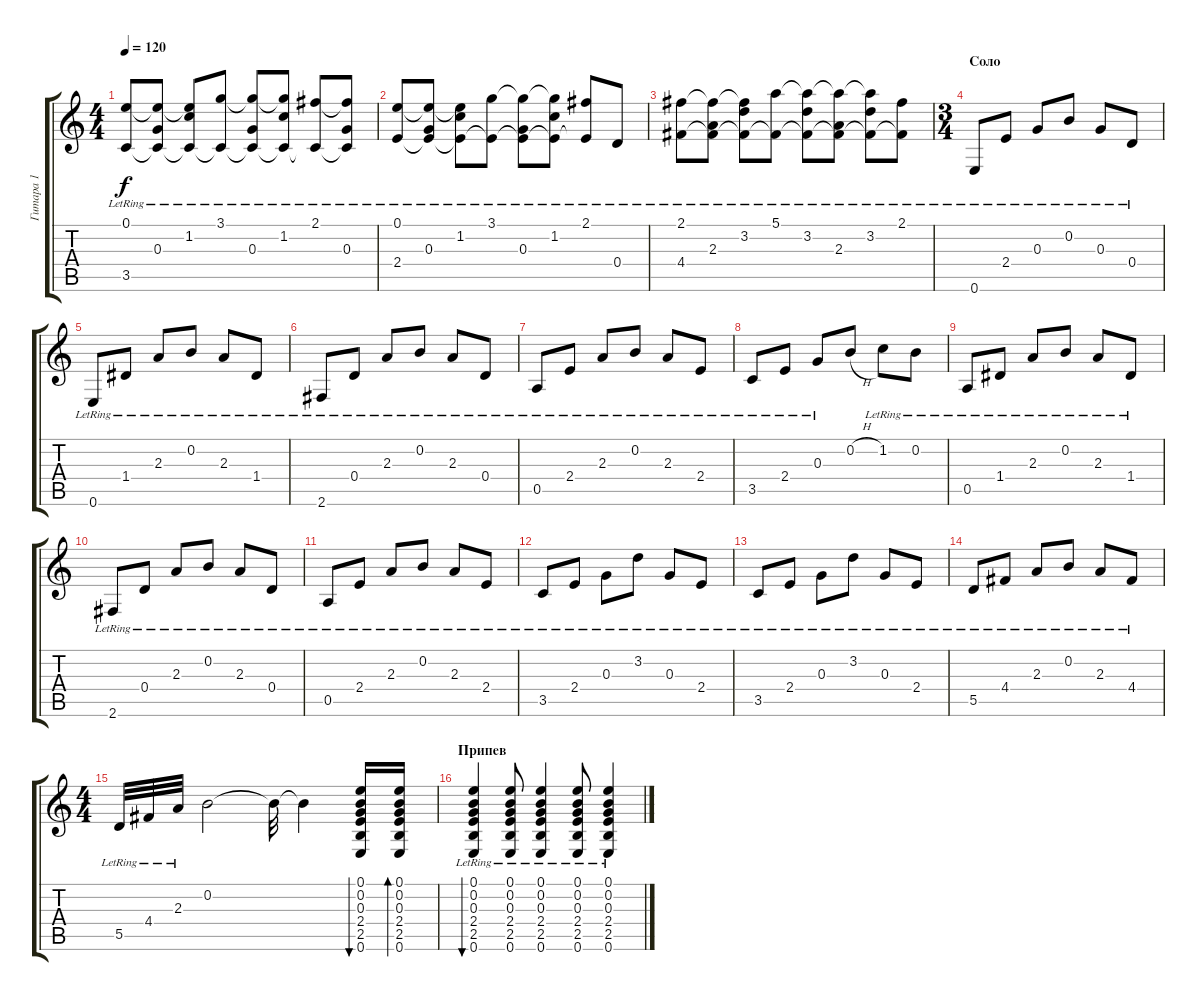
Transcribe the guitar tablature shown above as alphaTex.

\track ("Гитара 1" "Гитара 1") {instrument acousticguitarsteel}
\staff {score tabs}
\tuning (E4 B3 G3 D3 A2 E2) {hide}
\ts (4 4)
\tempo 120
\clef g2
\ks c
(0.1{lr} 3.5{lr}).8{dy f} (0.1{lr t} 0.3{lr} 3.5{lr t}).8 (0.1{lr t} 1.2{lr} 3.5{t}).8 (3.1{lr} 3.5{t}).8 (3.1{lr t} 0.3{lr} 3.5{t}).8 (3.1{lr t} 1.2{lr} 3.5{t}).8 (2.1{lr} 3.5{t}).8 (2.1{lr t} 0.3{lr} 3.5{t}).8 |
(0.1{lr} 2.4{lr}).8 (0.1{lr t} 0.3{lr} 2.4{lr t}).8 (0.1{lr t} 1.2{lr} 2.4{t}).8 (3.1{lr} 2.4{t}).8 (3.1{lr t} 0.3{lr} 2.4{t}).8 (3.1{lr t} 1.2{lr} 2.4{t}).8 (2.1{lr} 2.4{t}).8 0.4{lr}.8 |
(2.1{lr} 4.4{lr}).8 (2.1{lr t} 2.3{lr} 4.4{lr t}).8 (2.1{lr t} 3.2{lr} 4.4{t}).8 (5.1{lr} 4.4{t}).8 (5.1{lr t} 3.2{lr} 4.4{t}).8 (5.1{t} 2.3{lr} 4.4{t}).8 (5.1{t} 3.2{lr} 4.4{t}).8 (2.1{lr} 4.4{t}).8 |
\ts (3 4)
\section ("" "Соло")
0.6{lr}.8 2.4{lr}.8 0.3{lr}.8 0.2{lr}.8 0.3{lr}.8 0.4{lr}.8 |
0.6{lr}.8 1.4{lr}.8 2.3{lr}.8 0.2{lr}.8 2.3{lr}.8 1.4{lr}.8 |
2.6{lr}.8 0.4{lr}.8 2.3{lr}.8 0.2{lr}.8 2.3{lr}.8 0.4{lr}.8 |
0.5{lr}.8 2.4{lr}.8 2.3{lr}.8 0.2{lr}.8 2.3{lr}.8 2.4{lr}.8 |
3.5{lr}.8 2.4{lr}.8 0.3{lr}.8 0.2{h}.8 1.2{lr}.8 0.2{lr}.8 |
0.5{lr}.8 1.4{lr}.8 2.3{lr}.8 0.2{lr}.8 2.3{lr}.8 1.4{lr}.8 |
2.6{lr}.8 0.4{lr}.8 2.3{lr}.8 0.2{lr}.8 2.3{lr}.8 0.4{lr}.8 |
0.5{lr}.8 2.4{lr}.8 2.3{lr}.8 0.2{lr}.8 2.3{lr}.8 2.4{lr}.8 |
3.5{lr}.8 2.4{lr}.8 0.3{lr}.8 3.2{lr}.8 0.3{lr}.8 2.4{lr}.8 |
3.5{lr}.8 2.4{lr}.8 0.3{lr}.8 3.2{lr}.8 0.3{lr}.8 2.4{lr}.8 |
5.5{lr}.8 4.4{lr}.8 2.3{lr}.8 0.2{lr}.8 2.3{lr}.8 4.4{lr}.8 |
\ts (4 4)
5.5{lr}.32 4.4{lr}.32 2.3{lr}.32 0.2.2 0.2{t}.32 0.2{t}.4 (0.1 0.2 0.3 2.4 2.5 0.6).16{bu 60} (0.1 0.2 0.3 2.4 2.5 0.6).16{bd 60} |
\section ("" "Припев")
(0.1{lr} 0.2{lr} 0.3{lr} 2.4{lr} 2.5{lr} 0.6{lr}).4{bu 30} (0.1{lr} 0.2{lr} 0.3{lr} 2.4{lr} 2.5{lr} 0.6{lr}).8 (0.1{lr} 0.2{lr} 0.3{lr} 2.4{lr} 2.5{lr} 0.6{lr}).4 (0.1{lr} 0.2{lr} 0.3{lr} 2.4{lr} 2.5{lr} 0.6{lr}).8 (0.1{lr} 0.2{lr} 0.3{lr} 2.4{lr} 2.5{lr} 0.6{lr}).4
